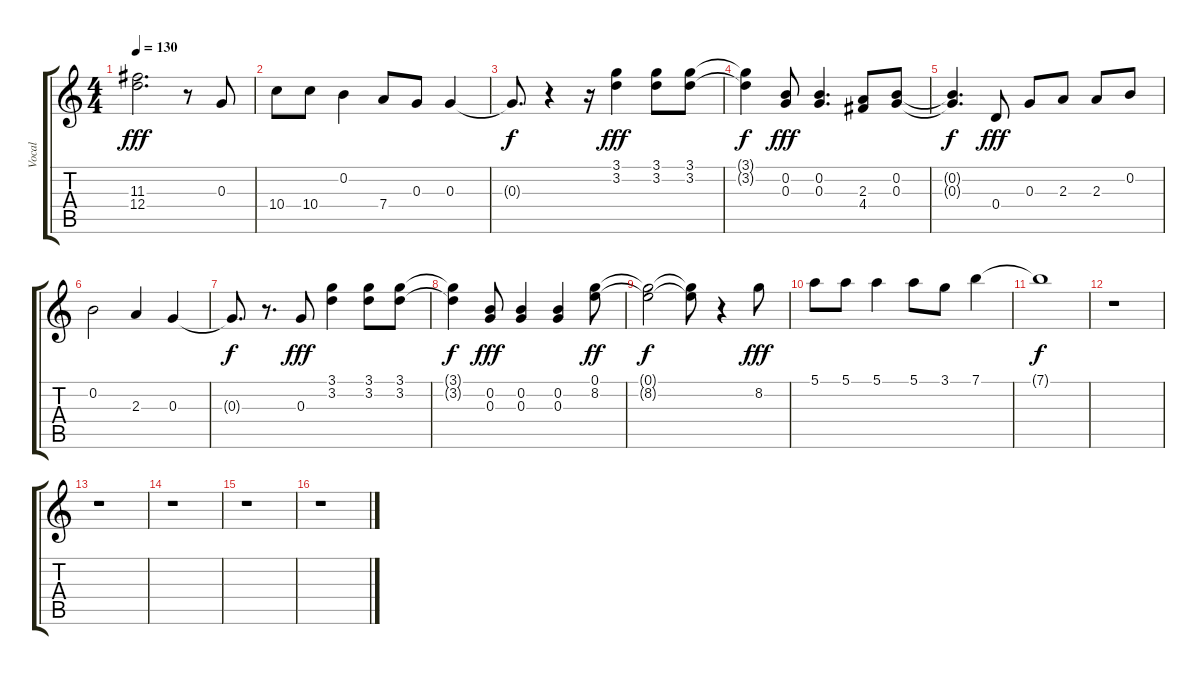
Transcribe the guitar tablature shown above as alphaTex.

\track ("Vocal" "Vocal") {instrument electricguitarmuted}
\staff {score tabs}
\tuning (E4 B3 G3 D3 A2 E2) {hide}
\ts (4 4)
\tempo 130
\clef g2
\ks c
(11.3 12.4).2{d dy fff} r.8 0.3.8 |
10.4.8 10.4.8 0.2.4 7.4.8 0.3.8 0.3.4 |
0.3{t}.8{d dy f} r.4 r.16 (3.1 3.2).4{dy fff} (3.1 3.2).8 (3.1 3.2).8 |
(3.1{t} 3.2{t}).4{dy f} (0.2 0.3).8{dy fff} (0.2 0.3).4{d} (2.3 4.4).8 (0.2 0.3).8 |
(0.2{t} 0.3{t}).4{d dy f} 0.4.8{dy fff} 0.3.8 2.3.8 2.3.8 0.2.8 |
0.2.2 2.3.4 0.3.4 |
0.3{t}.8{d dy f} r.8{d} 0.3.8{dy fff} (3.1 3.2).4 (3.1 3.2).8 (3.1 3.2).8 |
(3.1{t} 3.2{t}).4{dy f} (0.2 0.3).8{dy fff} (0.2 0.3).4 (0.2 0.3).4 (0.1 8.2).8{dy ff} |
(0.1{t} 8.2{t}).2{dy f} (0.1{t} 8.2{t}).8 r.4 8.2.8{dy fff} |
5.1.8 5.1.8 5.1.4 5.1.8 3.1.8 7.1.4 |
7.1{t}.1{dy f} |
r.1 |
r.1 |
r.1 |
r.1 |
r.1
